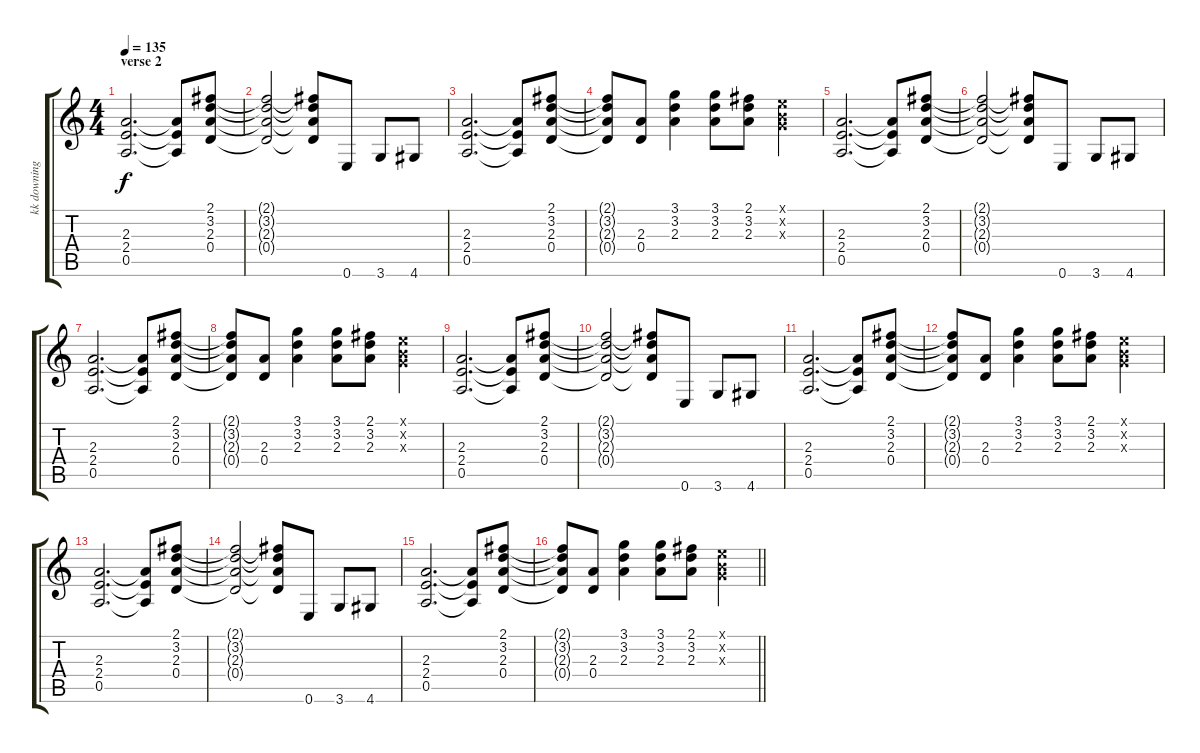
\track ("kk downing" "kk downing") {instrument distortionguitar}
\staff {score tabs}
\tuning (E4 B3 G3 D3 A2 E2) {hide}
\ts (4 4)
\section ("" "verse 2")
\tempo 135
\clef g2
\ks c
(2.3 2.4 0.5).2{d dy f} (2.3{t} 2.4{t} 0.5{t}).8 (2.1 3.2 2.3 0.4).8 |
(2.1{t} 3.2{t} 2.3{t} 0.4{t}).2 (2.1{t} 3.2{t} 2.3{t} 0.4{t}).8 0.6.8 3.6.8 4.6.8 |
(2.3 2.4 0.5).2{d} (2.3{t} 2.4{t} 0.5{t}).8 (2.1 3.2 2.3 0.4).8 |
(2.1{t} 3.2{t} 2.3{t} 0.4{t}).8 (2.3 0.4).8 (3.1 3.2 2.3).4 (3.1 3.2 2.3).8 (2.1 3.2 2.3).8 (0.1{x} 0.2{x} 0.3{x}).4 |
(2.3 2.4 0.5).2{d} (2.3{t} 2.4{t} 0.5{t}).8 (2.1 3.2 2.3 0.4).8 |
(2.1{t} 3.2{t} 2.3{t} 0.4{t}).2 (2.1{t} 3.2{t} 2.3{t} 0.4{t}).8 0.6.8 3.6.8 4.6.8 |
(2.3 2.4 0.5).2{d} (2.3{t} 2.4{t} 0.5{t}).8 (2.1 3.2 2.3 0.4).8 |
(2.1{t} 3.2{t} 2.3{t} 0.4{t}).8 (2.3 0.4).8 (3.1 3.2 2.3).4 (3.1 3.2 2.3).8 (2.1 3.2 2.3).8 (0.1{x} 0.2{x} 0.3{x}).4 |
(2.3 2.4 0.5).2{d} (2.3{t} 2.4{t} 0.5{t}).8 (2.1 3.2 2.3 0.4).8 |
(2.1{t} 3.2{t} 2.3{t} 0.4{t}).2 (2.1{t} 3.2{t} 2.3{t} 0.4{t}).8 0.6.8 3.6.8 4.6.8 |
(2.3 2.4 0.5).2{d} (2.3{t} 2.4{t} 0.5{t}).8 (2.1 3.2 2.3 0.4).8 |
(2.1{t} 3.2{t} 2.3{t} 0.4{t}).8 (2.3 0.4).8 (3.1 3.2 2.3).4 (3.1 3.2 2.3).8 (2.1 3.2 2.3).8 (0.1{x} 0.2{x} 0.3{x}).4 |
(2.3 2.4 0.5).2{d} (2.3{t} 2.4{t} 0.5{t}).8 (2.1 3.2 2.3 0.4).8 |
(2.1{t} 3.2{t} 2.3{t} 0.4{t}).2 (2.1{t} 3.2{t} 2.3{t} 0.4{t}).8 0.6.8 3.6.8 4.6.8 |
(2.3 2.4 0.5).2{d} (2.3{t} 2.4{t} 0.5{t}).8 (2.1 3.2 2.3 0.4).8 |
\barLineRight lightlight
(2.1{t} 3.2{t} 2.3{t} 0.4{t}).8 (2.3 0.4).8 (3.1 3.2 2.3).4 (3.1 3.2 2.3).8 (2.1 3.2 2.3).8 (0.1{x} 0.2{x} 0.3{x}).4
